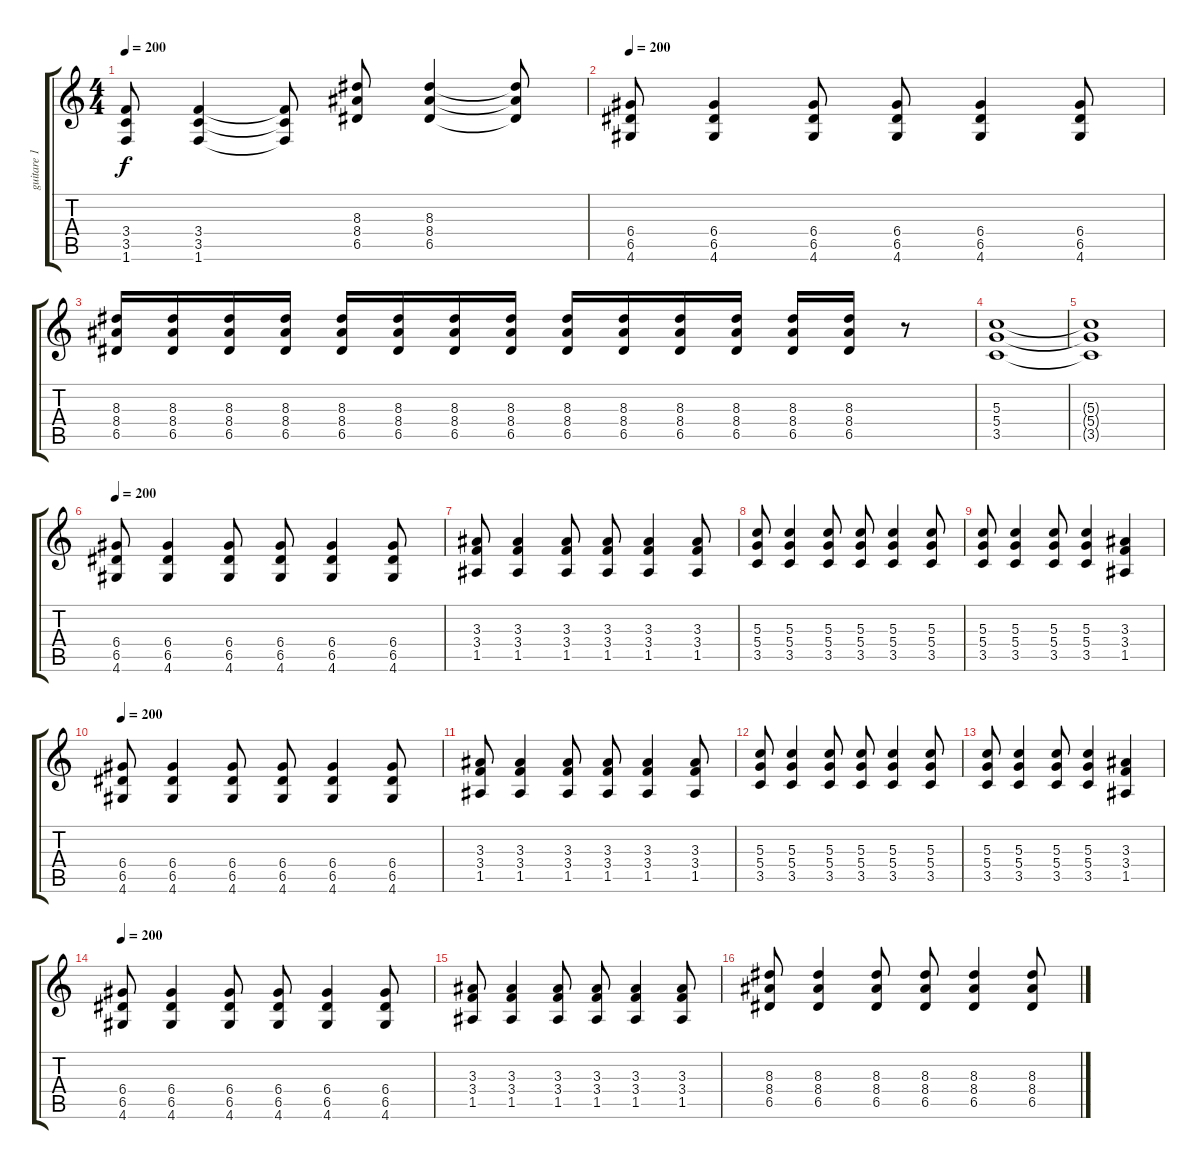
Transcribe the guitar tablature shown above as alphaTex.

\track ("guitare 1" "guitare 1") {instrument distortionguitar}
\staff {score tabs}
\tuning (E4 B3 G3 D3 A2 E2) {hide}
\ts (4 4)
\tempo 200
\clef g2
\ks c
(3.4 3.5 1.6).8{dy f} (3.4 3.5 1.6).4 (3.4{t} 3.5{t} 1.6{t}).8 (8.3 8.4 6.5).8 (8.3 8.4 6.5).4 (8.3{t} 8.4{t} 6.5{t}).8 |
\tempo 200
(6.4 6.5 4.6).8 (6.4 6.5 4.6).4 (6.4 6.5 4.6).8 (6.4 6.5 4.6).8 (6.4 6.5 4.6).4 (6.4 6.5 4.6).8 |
(8.3 8.4 6.5).16 (8.3 8.4 6.5).16 (8.3 8.4 6.5).16 (8.3 8.4 6.5).16 (8.3 8.4 6.5).16 (8.3 8.4 6.5).16 (8.3 8.4 6.5).16 (8.3 8.4 6.5).16 (8.3 8.4 6.5).16 (8.3 8.4 6.5).16 (8.3 8.4 6.5).16 (8.3 8.4 6.5).16 (8.3 8.4 6.5).16 (8.3 8.4 6.5).16 r.8 |
(5.3 5.4 3.5).1 |
(5.3{t} 5.4{t} 3.5{t}).1 |
\tempo 200
(6.4 6.5 4.6).8 (6.4 6.5 4.6).4 (6.4 6.5 4.6).8 (6.4 6.5 4.6).8 (6.4 6.5 4.6).4 (6.4 6.5 4.6).8 |
(3.3 3.4 1.5).8 (3.3 3.4 1.5).4 (3.3 3.4 1.5).8 (3.3 3.4 1.5).8 (3.3 3.4 1.5).4 (3.3 3.4 1.5).8 |
(5.3 5.4 3.5).8 (5.3 5.4 3.5).4 (5.3 5.4 3.5).8 (5.3 5.4 3.5).8 (5.3 5.4 3.5).4 (5.3 5.4 3.5).8 |
(5.3 5.4 3.5).8 (5.3 5.4 3.5).4 (5.3 5.4 3.5).8 (5.3 5.4 3.5).4 (3.3 3.4 1.5).4 |
\tempo 200
(6.4 6.5 4.6).8 (6.4 6.5 4.6).4 (6.4 6.5 4.6).8 (6.4 6.5 4.6).8 (6.4 6.5 4.6).4 (6.4 6.5 4.6).8 |
(3.3 3.4 1.5).8 (3.3 3.4 1.5).4 (3.3 3.4 1.5).8 (3.3 3.4 1.5).8 (3.3 3.4 1.5).4 (3.3 3.4 1.5).8 |
(5.3 5.4 3.5).8 (5.3 5.4 3.5).4 (5.3 5.4 3.5).8 (5.3 5.4 3.5).8 (5.3 5.4 3.5).4 (5.3 5.4 3.5).8 |
(5.3 5.4 3.5).8 (5.3 5.4 3.5).4 (5.3 5.4 3.5).8 (5.3 5.4 3.5).4 (3.3 3.4 1.5).4 |
\tempo 200
(6.4 6.5 4.6).8 (6.4 6.5 4.6).4 (6.4 6.5 4.6).8 (6.4 6.5 4.6).8 (6.4 6.5 4.6).4 (6.4 6.5 4.6).8 |
(3.3 3.4 1.5).8 (3.3 3.4 1.5).4 (3.3 3.4 1.5).8 (3.3 3.4 1.5).8 (3.3 3.4 1.5).4 (3.3 3.4 1.5).8 |
(8.3 8.4 6.5).8 (8.3 8.4 6.5).4 (8.3 8.4 6.5).8 (8.3 8.4 6.5).8 (8.3 8.4 6.5).4 (8.3 8.4 6.5).8
